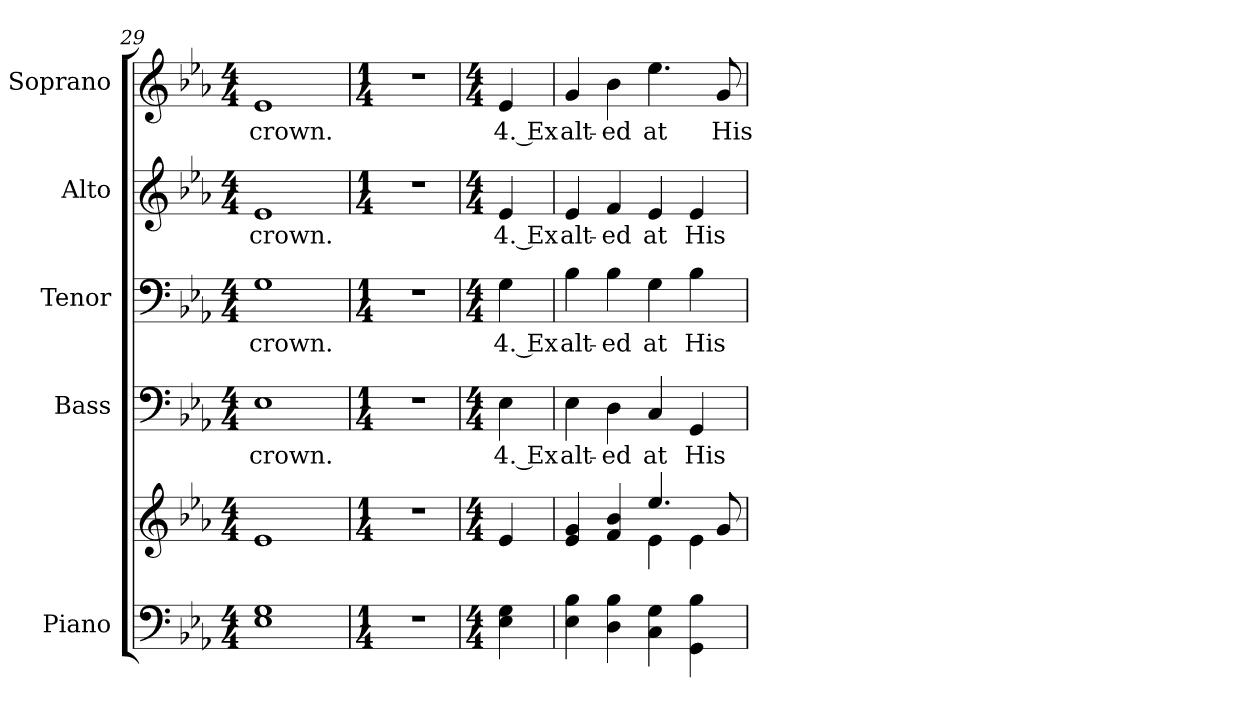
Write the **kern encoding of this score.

**kern	**kern	**kern	**text	**kern	**text	**kern	**text	**kern	**text
*part5	*part5	*part4	*part4	*part3	*part3	*part2	*part2	*part1	*part1
*staff6	*staff5	*staff4	*staff4	*staff3	*staff3	*staff2	*staff2	*staff1	*staff1
*I"Piano	*	*I"Bass	*	*I"Tenor	*	*I"Alto	*	*I"Soprano	*
*I'Pno.	*	*I'B.	*	*I'T.	*	*I'A.	*	*I'S.	*
*clefF4	*clefG2	*clefF4	*	*clefF4	*	*clefG2	*	*clefG2	*
*k[b-e-a-]	*k[b-e-a-]	*k[b-e-a-]	*	*k[b-e-a-]	*	*k[b-e-a-]	*	*k[b-e-a-]	*
*E-:	*E-:	*E-:	*	*E-:	*	*E-:	*	*E-:	*
*M4/4	*M4/4	*M4/4	*	*M4/4	*	*M4/4	*	*M4/4	*
=29	=29	=29	=29	=29	=29	=29	=29	=29	=29
!	!	!	!LO:LY:b:color=#000000	!	!	!	!	!	!
!	!	!	!	!	!LO:LY:b:color=#000000	!	!	!	!
!	!	!	!	!	!	!	!LO:LY:b:color=#000000	!	!
!	!	!	!	!	!	!	!	!	!LO:LY:b:color=#000000
1E-i 1Gi	1e-i	1E-i	crown.	1Gi	crown.	1e-i	crown.	1e-i	crown.
!!LO:PB:g=z
=30	=30	=30	=30	=30	=30	=30	=30	=30	=30
*M1/4	*M1/4	*M1/4	*	*M1/4	*	*M1/4	*	*M1/4	*
!LO:N:vis=1	!LO:N:vis=1	!LO:N:vis=1	!	!LO:N:vis=1	!	!LO:N:vis=1	!	!LO:N:vis=1	!
4r	4r	4r	.	4r	.	4r	.	4r	.
=31	=31	=31	=31	=31	=31	=31	=31	=31	=31
*M4/4	*M4/4	*M4/4	*	*M4/4	*	*M4/4	*	*M4/4	*
!	!	!	!LO:LY:b:color=#000000	!	!	!	!	!	!
!	!	!	!	!	!LO:LY:b:color=#000000	!	!	!	!
!	!	!	!	!	!	!	!LO:LY:b:color=#000000	!	!
!	!	!	!	!	!	!	!	!	!LO:LY:b:color=#000000
4E-i\ 4Gi	4e-i/	4E-i\	4. Ex	4Gi\	4. Ex	4e-i/	4. Ex	4e-i/	4. Ex
!!LO:PB:g=z
=32	=32	=32	=32	=32	=32	=32	=32	=32	=32
*	*^	*	*	*	*	*	*	*	*
!	!	!	!	!LO:LY:b:color=#000000	!	!	!	!	!	!
!	!	!	!	!	!	!LO:LY:b:color=#000000	!	!	!	!
!	!	!	!	!	!	!	!	!LO:LY:b:color=#000000	!	!
!	!	!	!	!	!	!	!	!	!	!LO:LY:b:color=#000000
4E-i\ 4B-i	4e-i/ 4gi	2ryy	4E-i\	alt-	4B-i\	alt-	4e-i/	alt-	4gi/	alt-
!	!	!	!	!LO:LY:b:color=#000000	!	!	!	!	!	!
!	!	!	!	!	!	!LO:LY:b:color=#000000	!	!	!	!
!	!	!	!	!	!	!	!	!LO:LY:b:color=#000000	!	!
!	!	!	!	!	!	!	!	!	!	!LO:LY:b:color=#000000
4Di\ 4B-i	4fi/ 4b-i	.	4Di\	-ed	4B-i\	-ed	4fi/	-ed	4b-i\	-ed
!	!	!	!	!LO:LY:b:color=#000000	!	!	!	!	!	!
!	!	!	!	!	!	!LO:LY:b:color=#000000	!	!	!	!
!	!	!	!	!	!	!	!	!LO:LY:b:color=#000000	!	!
!	!	!	!	!	!	!	!	!	!	!LO:LY:b:color=#000000
4Ci\ 4Gi	4.ee-i/	4e-i\	4Ci/	at	4Gi\	at	4e-i/	at	4.ee-i\	at
!	!	!	!	!LO:LY:b:color=#000000	!	!	!	!	!	!
!	!	!	!	!	!	!LO:LY:b:color=#000000	!	!	!	!
!	!	!	!	!	!	!	!	!LO:LY:b:color=#000000	!	!
4GGi\ 4B-i	.	4e-i\	4GGi/	His	4B-i\	His	4e-i/	His	.	.
!	!	!	!	!	!	!	!	!	!	!LO:LY:b:color=#000000
.	8gi/	.	.	.	.	.	.	.	8gi/	His
*	*v	*v	*	*	*	*	*	*	*	*
=	=	=	=	=	=	=	=	=	=
*-	*-	*-	*-	*-	*-	*-	*-	*-	*-
